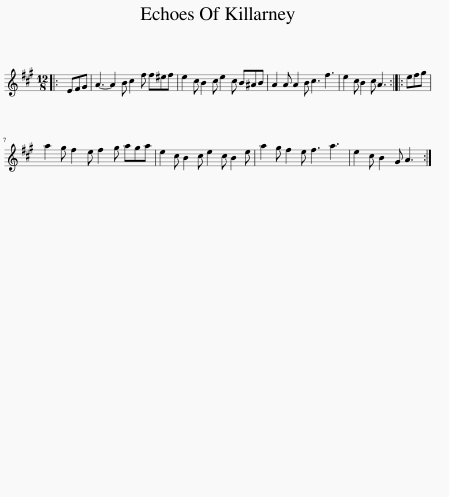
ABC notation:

X:1
L:1/8
M:12/8
I:linebreak $
K:A
V:1 treble
V:1
|: EFG | A3- A2 B c2 f f^ef | e2 c B2 c e2 c B^AB | A2 A A2 B c3 f3 | e2 c B2 c A3 :: %5
 efg |$ a2 g f2 e f2 g aga | e2 c B2 c e2 c B2 e | a2 g f2 e f3 a3 | e2 c B2 G A3 :| %10
